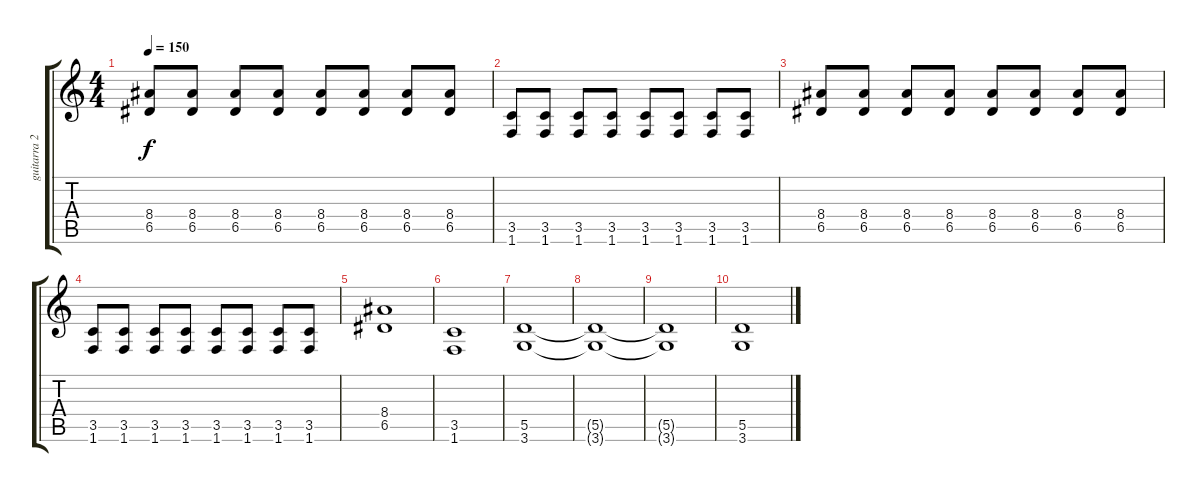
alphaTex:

\track ("guitarra 2" "guitarra 2") {instrument overdrivenguitar}
\staff {score tabs}
\tuning (E4 B3 G3 D3 A2 E2) {hide}
\ts (4 4)
\tempo 150
\clef g2
\ks c
(8.4 6.5).8{dy f} (8.4 6.5).8 (8.4 6.5).8 (8.4 6.5).8 (8.4 6.5).8 (8.4 6.5).8 (8.4 6.5).8 (8.4 6.5).8 |
(3.5 1.6).8 (3.5 1.6).8 (3.5 1.6).8 (3.5 1.6).8 (3.5 1.6).8 (3.5 1.6).8 (3.5 1.6).8 (3.5 1.6).8 |
(8.4 6.5).8 (8.4 6.5).8 (8.4 6.5).8 (8.4 6.5).8 (8.4 6.5).8 (8.4 6.5).8 (8.4 6.5).8 (8.4 6.5).8 |
(3.5 1.6).8 (3.5 1.6).8 (3.5 1.6).8 (3.5 1.6).8 (3.5 1.6).8 (3.5 1.6).8 (3.5 1.6).8 (3.5 1.6).8 |
(8.4 6.5).1 |
(3.5 1.6).1 |
(5.5 3.6).1 |
(5.5{t} 3.6{t}).1 |
(5.5{t} 3.6{t}).1 |
(5.5 3.6).1
